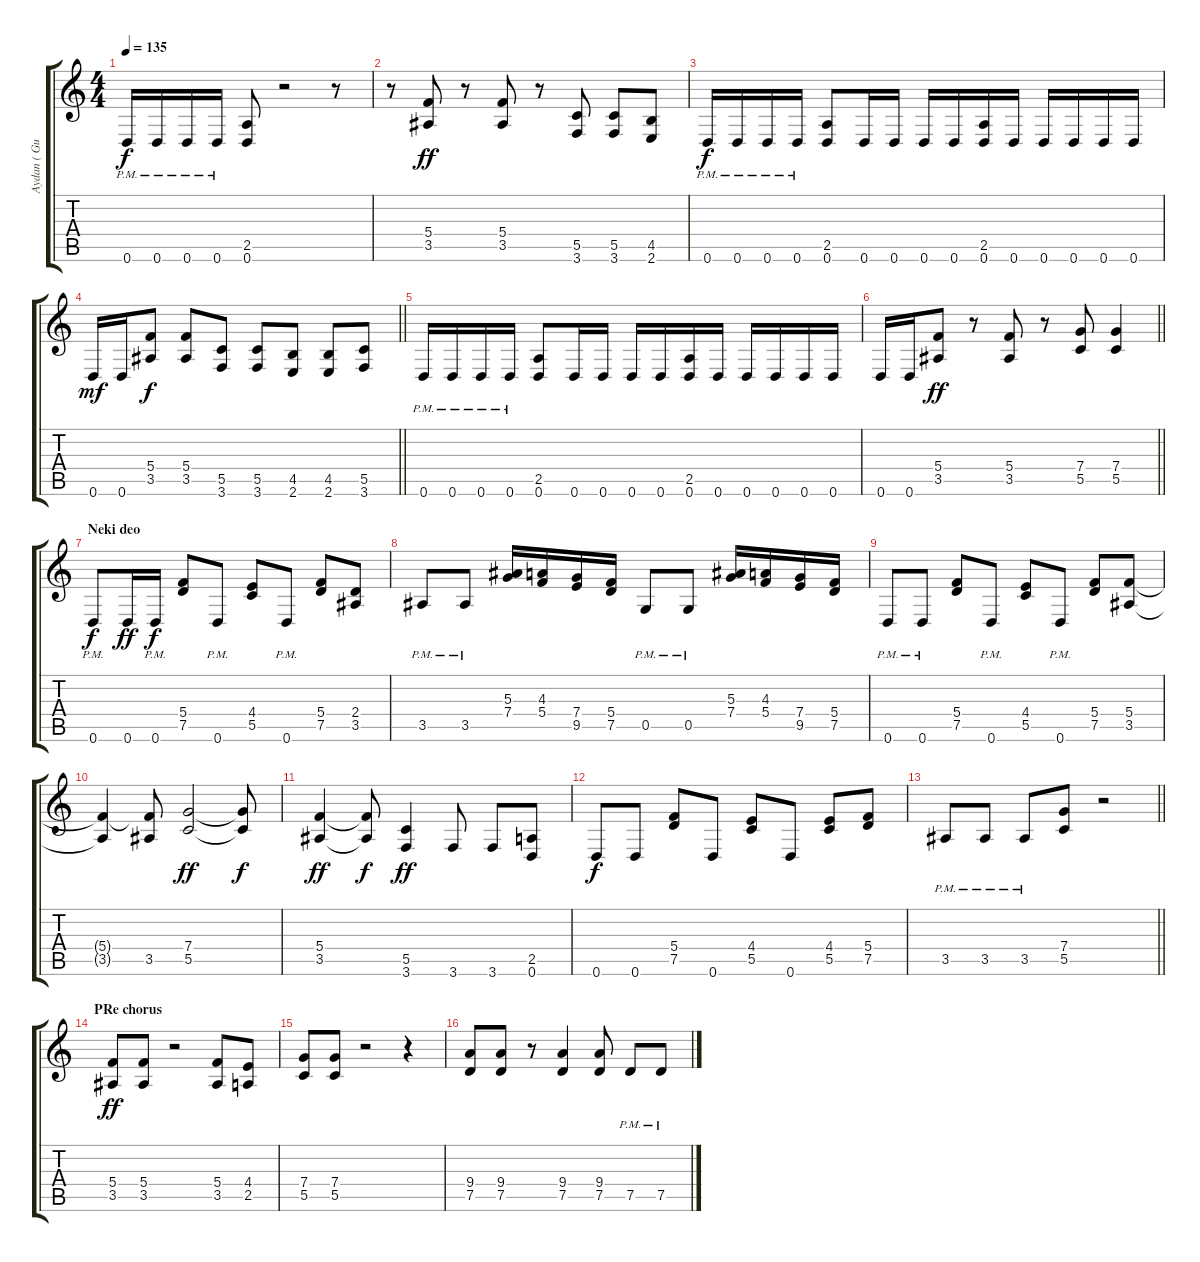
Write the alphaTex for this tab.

\track ("Aydan ( Guitar 1 )" "Aydan ( Gu") {instrument distortionguitar}
\staff {score tabs}
\tuning (D4 A3 F3 C3 G2 D2) {hide}
\ts (4 4)
\tempo 135
\clef g2
\ks c
0.6{pm}.16{dy f} 0.6{pm}.16 0.6{pm}.16 0.6{pm}.16 (2.5 0.6).8 r.2 r.8 |
r.8 (5.4 3.5).8{dy ff} r.8 (5.4 3.5).8 r.8 (5.5 3.6).8 (5.5 3.6).8 (4.5 2.6).8 |
0.6{pm}.16{dy f} 0.6{pm}.16 0.6{pm}.16 0.6{pm}.16 (2.5 0.6).8 0.6.16 0.6.16 0.6.16 0.6.16 (2.5 0.6).16 0.6.16 0.6.16 0.6.16 0.6.16 0.6.16 |
\barLineRight lightlight
0.6.16{dy mf} 0.6.16 (5.4 3.5).8{dy f} (5.4 3.5).8 (5.5 3.6).8 (5.5 3.6).8 (4.5 2.6).8 (4.5 2.6).8 (5.5 3.6).8 |
0.6{pm}.16 0.6{pm}.16 0.6{pm}.16 0.6{pm}.16 (2.5 0.6).8 0.6.16 0.6.16 0.6.16 0.6.16 (2.5 0.6).16 0.6.16 0.6.16 0.6.16 0.6.16 0.6.16 |
\barLineRight lightlight
0.6.16 0.6.16 (5.4 3.5).8{dy ff} r.8 (5.4 3.5).8 r.8 (7.4 5.5).8 (7.4 5.5).4 |
\section ("" "Neki deo")
0.6{pm}.8{dy f} 0.6.16{dy ff} 0.6{pm}.16{dy f} (5.4 7.5).8 0.6{pm}.8 (4.4 5.5).8 0.6{pm}.8 (5.4 7.5).8 (2.4 3.5).8 |
3.5{pm}.8 3.5{pm}.8 (5.3 7.4).16 (4.3 5.4).16 (7.4 9.5).16 (5.4 7.5).16 0.5{pm}.8 0.5{pm}.8 (5.3 7.4).16 (4.3 5.4).16 (7.4 9.5).16 (5.4 7.5).16 |
0.6{pm}.8 0.6{pm}.8 (5.4 7.5).8 0.6{pm}.8 (4.4 5.5).8 0.6{pm}.8 (5.4 7.5).8 (5.4 3.5).8 |
(5.4{t} 3.5{t}).4 (5.4{t} 3.5).8 (7.4 5.5).2{dy ff} (7.4{t} 5.5{t}).8{dy f} |
(5.4 3.5).4{dy ff} (5.4{t} 3.5{t}).8{dy f} (5.5 3.6).4{dy ff} 3.6.8 3.6.8 (2.5 0.6).8 |
0.6.8{dy f} 0.6.8 (5.4 7.5).8 0.6.8 (4.4 5.5).8 0.6.8 (4.4 5.5).8 (5.4 7.5).8 |
\barLineRight lightlight
3.5{pm}.8 3.5{pm}.8 3.5{pm}.8 (7.4 5.5).8 r.2 |
\section ("" "PRe chorus")
(5.4 3.5).8{dy ff} (5.4 3.5).8 r.2 (5.4 3.5).8 (4.4 2.5).8 |
(7.4 5.5).8 (7.4 5.5).8 r.2 r.4 |
(9.4 7.5).8 (9.4 7.5).8 r.8 (9.4 7.5).4 (9.4 7.5).8 7.5{pm}.8 7.5{pm}.8
